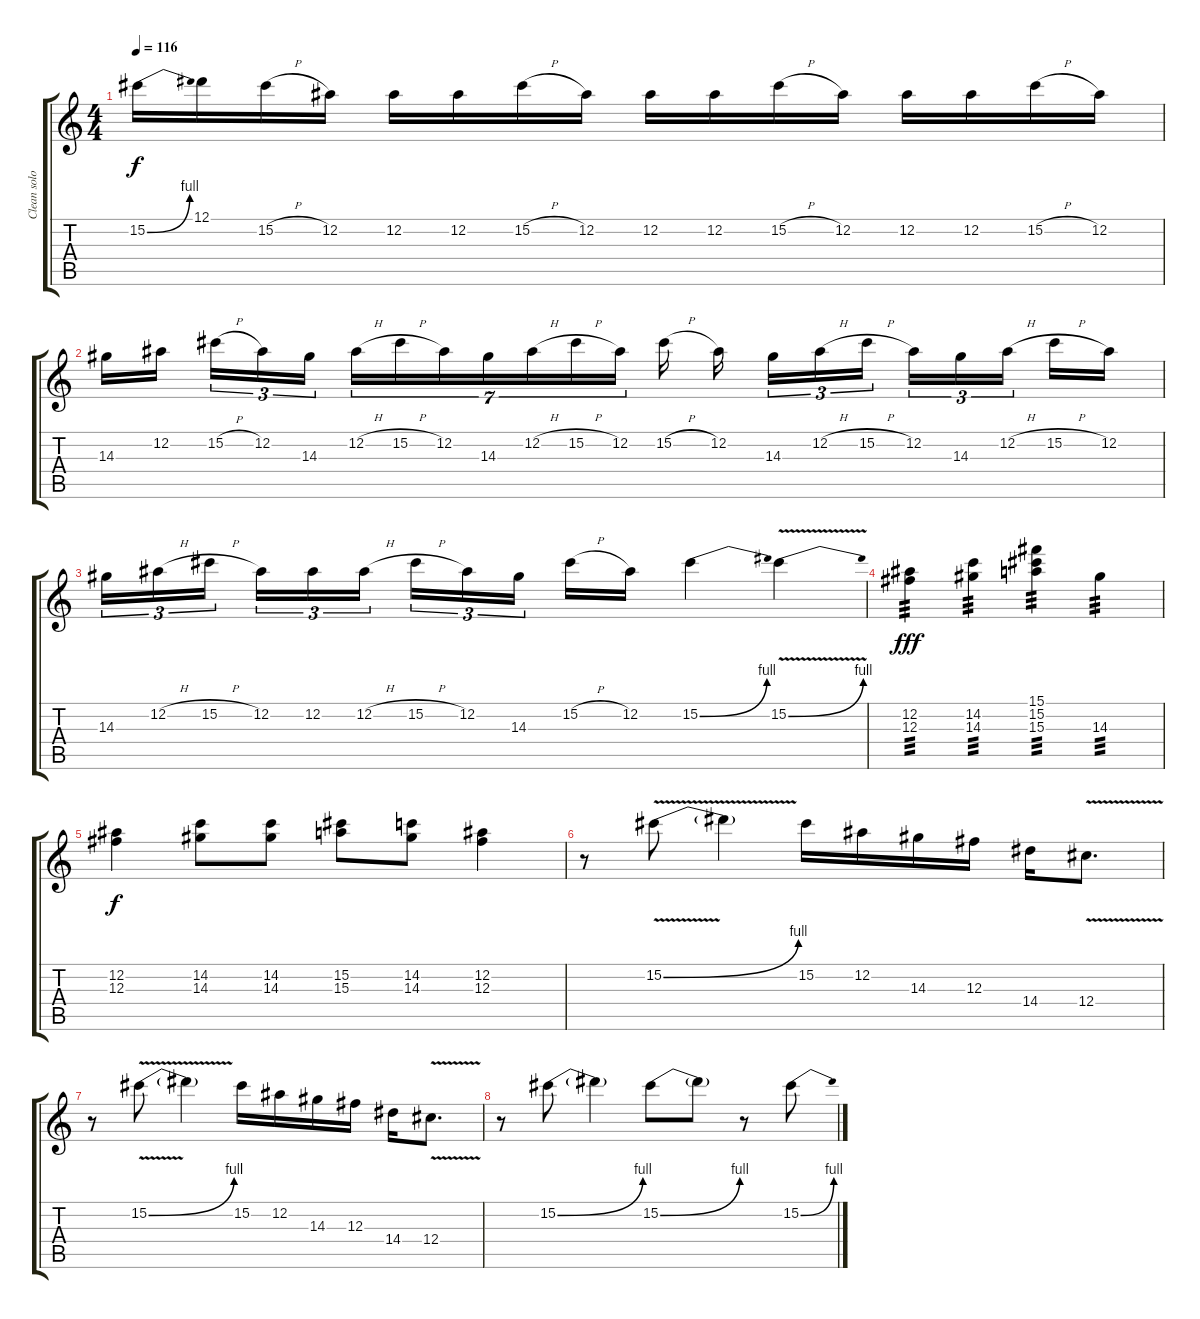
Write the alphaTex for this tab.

\track ("Clean solo" "Clean solo") {instrument acousticguitarsteel}
\staff {score tabs}
\tuning (Eb4 Bb3 Gb3 Db3 Ab2 Eb2) {hide}
\ts (4 4)
\tempo 116
\clef g2
\ks c
15.2{be (bend 0 0 60 4)}.16{dy f} 12.1.16 15.2{h}.16 12.2.16 12.2.16 12.2.16 15.2{h}.16 12.2.16 12.2.16 12.2.16 15.2{h}.16 12.2.16 12.2.16 12.2.16 15.2{h}.16 12.2.16 |
14.3.16 12.2.16{beam splitsecondary} 15.2{h}.16{tu (3 2)} 12.2.16{tu (3 2)} 14.3.16{tu (3 2)} 12.2{h}.16{tu (7 4)} 15.2{h}.16{tu (7 4)} 12.2.16{tu (7 4)} 14.3.16{tu (7 4)} 12.2{h}.16{tu (7 4)} 15.2{h}.16{tu (7 4)} 12.2.16{tu (7 4)} 15.2{h}.16 12.2.16{beam splitsecondary} 14.3.16{tu (3 2)} 12.2{h}.16{tu (3 2)} 15.2{h}.16{tu (3 2)} 12.2.16{tu (3 2)} 14.3.16{tu (3 2)} 12.2{h}.16{tu (3 2) beam splitsecondary} 15.2{h}.16 12.2.16 |
14.3.16{tu (3 2)} 12.2{h}.16{tu (3 2)} 15.2{h}.16{tu (3 2) beam splitsecondary} 12.2.16{tu (3 2)} 12.2.16{tu (3 2)} 12.2{h}.16{tu (3 2)} 15.2{h}.16{tu (3 2)} 12.2.16{tu (3 2)} 14.3.16{tu (3 2) beam splitsecondary} 15.2{h}.16 12.2.16 15.2{be (bend 0 0 60 4)}.4 15.2{be (bend 0 0 60 4) v}.4 |
(12.2 12.3).4{tp 3 dy fff} (14.2 14.3).4{tp 3} (15.1 15.2 15.3).4{tp 3} 14.3.4{tp 3} |
(12.2 12.3).4{dy f} (14.2 14.3).8 (14.2 14.3).8 (15.2 15.3).8 (14.2 14.3).8 (12.2 12.3).4 |
r.8 15.2{be (bend 0 0 60 4) v}.8 15.2{t}.4 15.2.16 12.2.16 14.3.16 12.3.16 14.4.16 12.4{v}.8{d} |
r.8 15.2{be (bend 0 0 60 4) v}.8 15.2{t}.4 15.2.16 12.2.16 14.3.16 12.3.16 14.4.16 12.4{v}.8{d} |
r.8 15.2{be (bend 0 0 60 4)}.8 15.2{t}.4 15.2{be (bend 0 0 60 4)}.8 15.2{t}.8 r.8 15.2{be (bend 0 0 60 4)}.8
